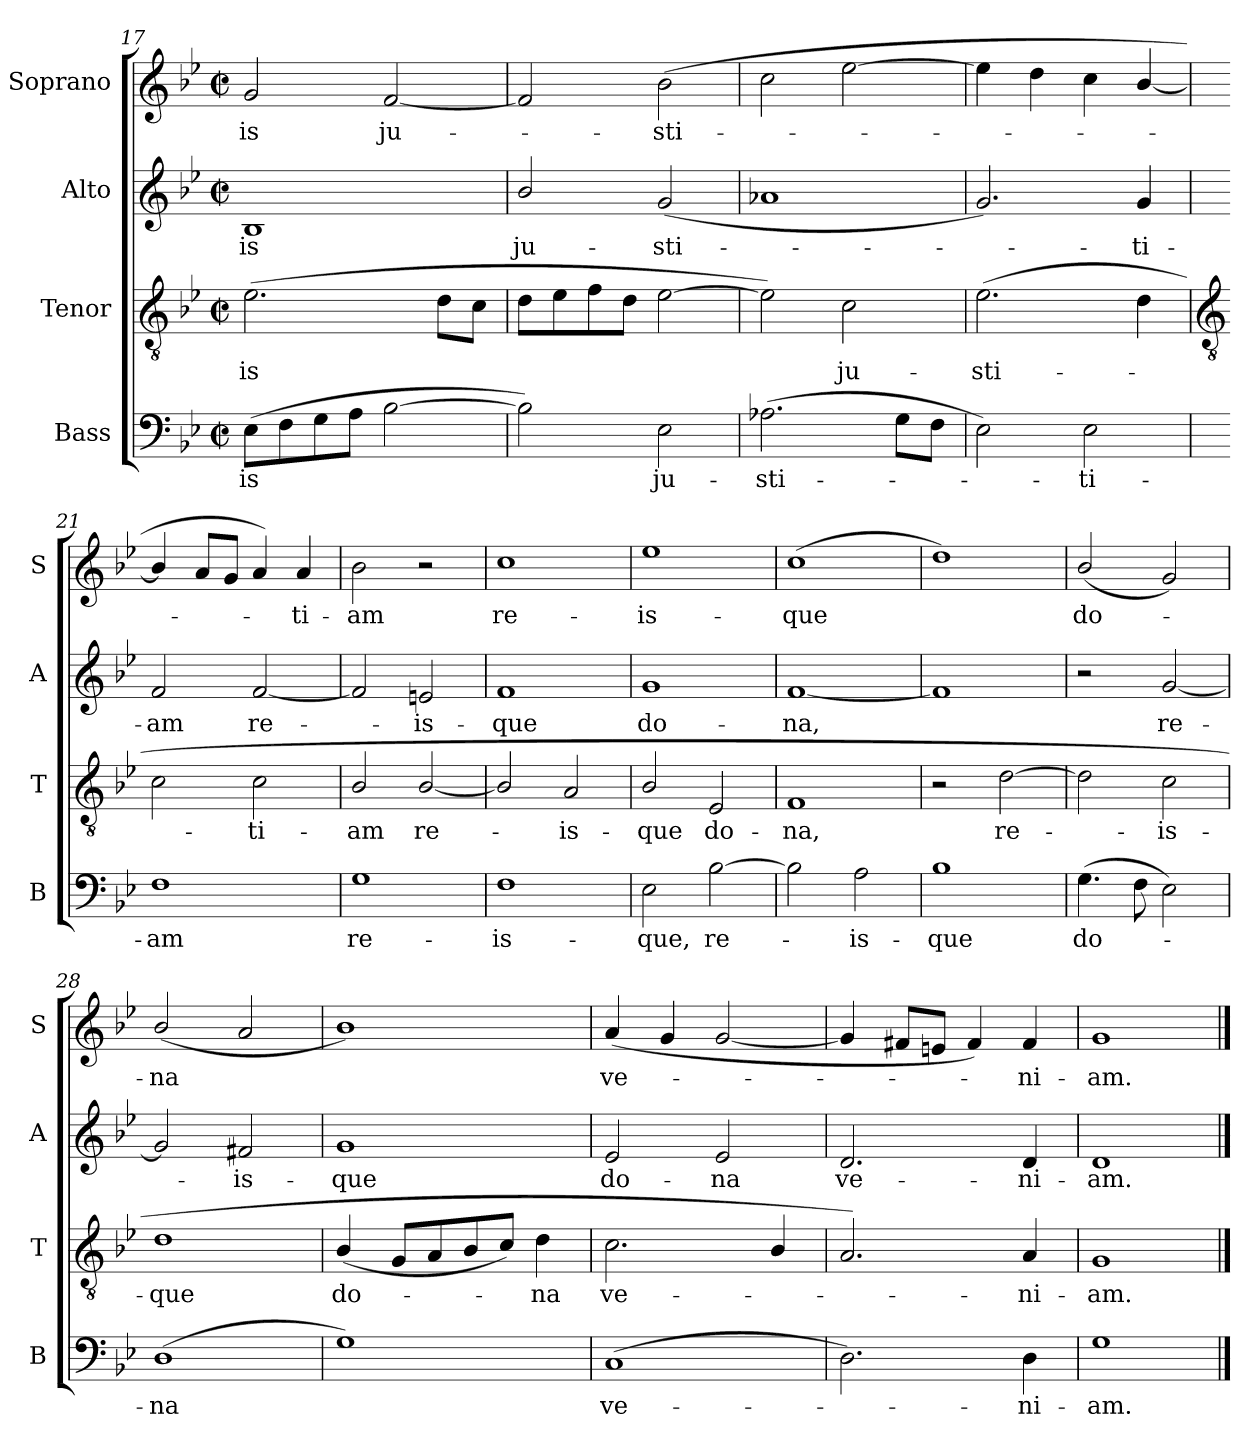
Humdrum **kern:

**kern	**text	**kern	**text	**kern	**text	**kern	**text
*part4	*part4	*part3	*part3	*part2	*part2	*part1	*part1
*staff4	*staff4	*staff3	*staff3	*staff2	*staff2	*staff1	*staff1
*I"Bass	*	*I"Tenor	*	*I"Alto	*	*I"Soprano	*
*I'B	*	*I'T	*	*I'A	*	*I'S	*
*clefF4	*	*clefGv2	*	*clefG2	*	*clefG2	*
*k[b-e-]	*	*k[b-e-]	*	*k[b-e-]	*	*k[b-e-]	*
*B-:	*	*B-:	*	*B-:	*	*B-:	*
*M2/2	*	*M2/2	*	*M2/2	*	*M2/2	*
*met(c|)	*	*met(c|)	*	*met(c|)	*	*met(c|)	*
=17	=17	=17	=17	=17	=17	=17	=17
!	!LO:LY:b	!	!LO:LY:b	!	!LO:LY:b	!	!LO:LY:b
(>8E-L	-is	(>2.e-	-is	1B-	-is	2g	-is
8F	.	.	.	.	.	.	.
8G	.	.	.	.	.	.	.
8AJ	.	.	.	.	.	.	.
!	!	!	!	!	!	!	!LO:LY:b
[2B-	.	.	.	.	.	[2f	ju-
.	.	8dL	.	.	.	.	.
.	.	8cJ	.	.	.	.	.
=18	=18	=18	=18	=18	=18	=18	=18
!	!	!	!	!	!LO:LY:b	!	!
2B-])	.	8dL	.	2b-/	ju-	2f]	.
.	.	8e-	.	.	.	.	.
.	.	8f	.	.	.	.	.
.	.	8dJ	.	.	.	.	.
!	!LO:LY:b	!	!	!	!LO:LY:b	!	!LO:LY:b
2E-	ju-	[2e-	.	(<2g	-sti-	(<2b-	sti-
=19	=19	=19	=19	=19	=19	=19	=19
!	!LO:LY:b	!	!	!	!	!	!
(>2.A-X	-sti-	2e-])	.	1a-X	.	2cc	.
!	!	!	!LO:LY:b	!	!	!	!
.	.	2c	ju-	.	.	[2ee-	.
8GL	.	.	.	.	.	.	.
8FJ	.	.	.	.	.	.	.
=20	=20	=20	=20	=20	=20	=20	=20
!	!	!	!LO:LY:b	!	!	!	!
2E-)	.	(<2.e-	-sti-	2.g)	.	4ee-]	.
.	.	.	.	.	.	4dd	.
!	!LO:LY:b	!	!	!	!	!	!
2E-	ti-	.	.	.	.	4cc	.
!	!	!	!	!	!LO:LY:b	!	!
.	.	4d	.	4g	ti-	[4b-/	.
!!LO:LB:g=z
=21	=21	=21	=21	=21	=21	=21	=21
*	*	*clefGv2	*	*	*	*	*
!	!LO:LY:b	!	!	!	!LO:LY:b	!	!
1F	-am	2c	.	2f	-am	4b-/]	.
.	.	.	.	.	.	8aL	.
.	.	.	.	.	.	8gJ	.
!	!	!	!LO:LY:b	!	!LO:LY:b	!	!
.	.	2c	ti-	[2f	re-	4a)	.
!	!	!	!	!	!	!	!LO:LY:b
.	.	.	.	.	.	4a	ti-
=22	=22	=22	=22	=22	=22	=22	=22
!	!LO:LY:b	!	!LO:LY:b	!	!	!	!LO:LY:b
1G	re-	2B-/	-am	2f]	.	2b-	-am
!	!	!	!LO:LY:b	!	!LO:LY:b	!	!
.	.	[2B-/	re-	2en	is-	2r	.
=23	=23	=23	=23	=23	=23	=23	=23
!	!LO:LY:b	!	!	!	!LO:LY:b	!	!LO:LY:b
1F	-is-	2B-/]	.	1f	-que	1cc	re-
!	!	!	!LO:LY:b	!	!	!	!
.	.	2A	is-	.	.	.	.
=24	=24	=24	=24	=24	=24	=24	=24
!	!LO:LY:b	!	!LO:LY:b	!	!LO:LY:b	!	!LO:LY:b
2E-	-que,	2B-/	-que	1g	do-	1ee-	-is-
!	!LO:LY:b	!	!LO:LY:b	!	!	!	!
[2B-	re-	2E-	do-	.	.	.	.
=25	=25	=25	=25	=25	=25	=25	=25
!	!	!	!LO:LY:b	!	!LO:LY:b	!	!LO:LY:b
2B-]	.	1F	-na,	[1f	-na,	(>1cc	-que
!	!LO:LY:b	!	!	!	!	!	!
2A	is-	.	.	.	.	.	.
=26	=26	=26	=26	=26	=26	=26	=26
!	!LO:LY:b	!	!	!	!	!	!
1B-	-que	2r	.	1f]	.	1dd)	.
!	!	!	!LO:LY:b	!	!	!	!
.	.	[2d	re-	.	.	.	.
=27	=27	=27	=27	=27	=27	=27	=27
!	!LO:LY:b	!	!	!	!	!	!LO:LY:b
(>4.G	do-	2d]	.	2r	.	(<2b-/	do-
8F	.	.	.	.	.	.	.
!	!	!	!LO:LY:b	!	!LO:LY:b	!	!
2E-)	.	2c	is-	[2g	re-	2g)	.
=28	=28	=28	=28	=28	=28	=28	=28
!	!LO:LY:b	!	!LO:LY:b	!	!	!	!LO:LY:b
(>1D	na	1d	-que	2g]	.	(<2b-/	na
!	!	!	!	!	!LO:LY:b	!	!
.	.	.	.	2f#X	is-	2a	.
=29	=29	=29	=29	=29	=29	=29	=29
!	!	!	!LO:LY:b	!	!LO:LY:b	!	!
1G)	.	(<4B-/	do-	1g	-que	1b-/)	.
.	.	8GL	.	.	.	.	.
.	.	8A	.	.	.	.	.
.	.	8B-	.	.	.	.	.
.	.	8cJ)	.	.	.	.	.
!	!	!	!LO:LY:b	!	!	!	!
.	.	4d	na	.	.	.	.
=30	=30	=30	=30	=30	=30	=30	=30
!	!LO:LY:b	!	!LO:LY:b	!	!LO:LY:b	!	!LO:LY:b
(>1C	ve-	2.c	ve-	2e-	do-	(<4a	ve-
.	.	.	.	.	.	4g	.
!	!	!	!	!	!LO:LY:b	!	!
.	.	.	.	2e-	-na	[2g	.
.	.	4B-/	.	.	.	.	.
=31	=31	=31	=31	=31	=31	=31	=31
!	!	!	!	!	!LO:LY:b	!	!
2.D)	.	2.A)	.	2.d	ve-	4g]	.
.	.	.	.	.	.	8f#XL	.
.	.	.	.	.	.	8enJ	.
.	.	.	.	.	.	4f#)	.
!	!LO:LY:b	!	!LO:LY:b	!	!LO:LY:b	!	!LO:LY:b
4D	ni-	4A	ni-	4d	-ni-	4f#	ni-
=32	=32	=32	=32	=32	=32	=32	=32
!	!LO:LY:b	!	!LO:LY:b	!	!LO:LY:b	!	!LO:LY:b
1G	-am.	1G	-am.	1d	-am.	1g	-am.
==	==	==	==	==	==	==	==
*-	*-	*-	*-	*-	*-	*-	*-
